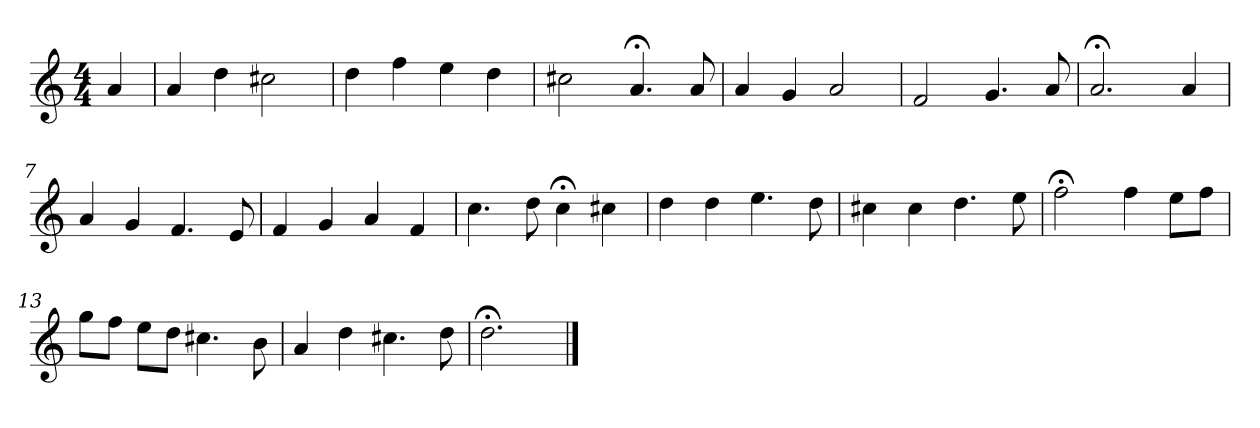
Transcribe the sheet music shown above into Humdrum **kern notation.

**kern
*part1
*staff1
*k[]
*D:dor
*M4/4
*MM120
=
4a
=1
4a
4dd
2cc#X
=2
4dd
4ff
4ee
4dd
=3
2cc#X
4.a;<
8a
=4
4a
4g
2a
=5
2f
4.g
8a
=6
2.a;<
4a
=7
4a
4g
4.f
8e
=8
4f
4g
4a
4f
=9
4.cc
8dd
4cc;<
4cc#X
=10
4dd
4dd
4.ee
8dd
=11
4cc#X
4cc#
4.dd
8ee
=12
2ff;<
4ff
8eeL
8ffJ
=13
8ggL
8ffJ
8eeL
8ddJ
4.cc#X
8b
=14
4a
4dd
4.cc#X
8dd
=15
2.dd;<
==
*-
